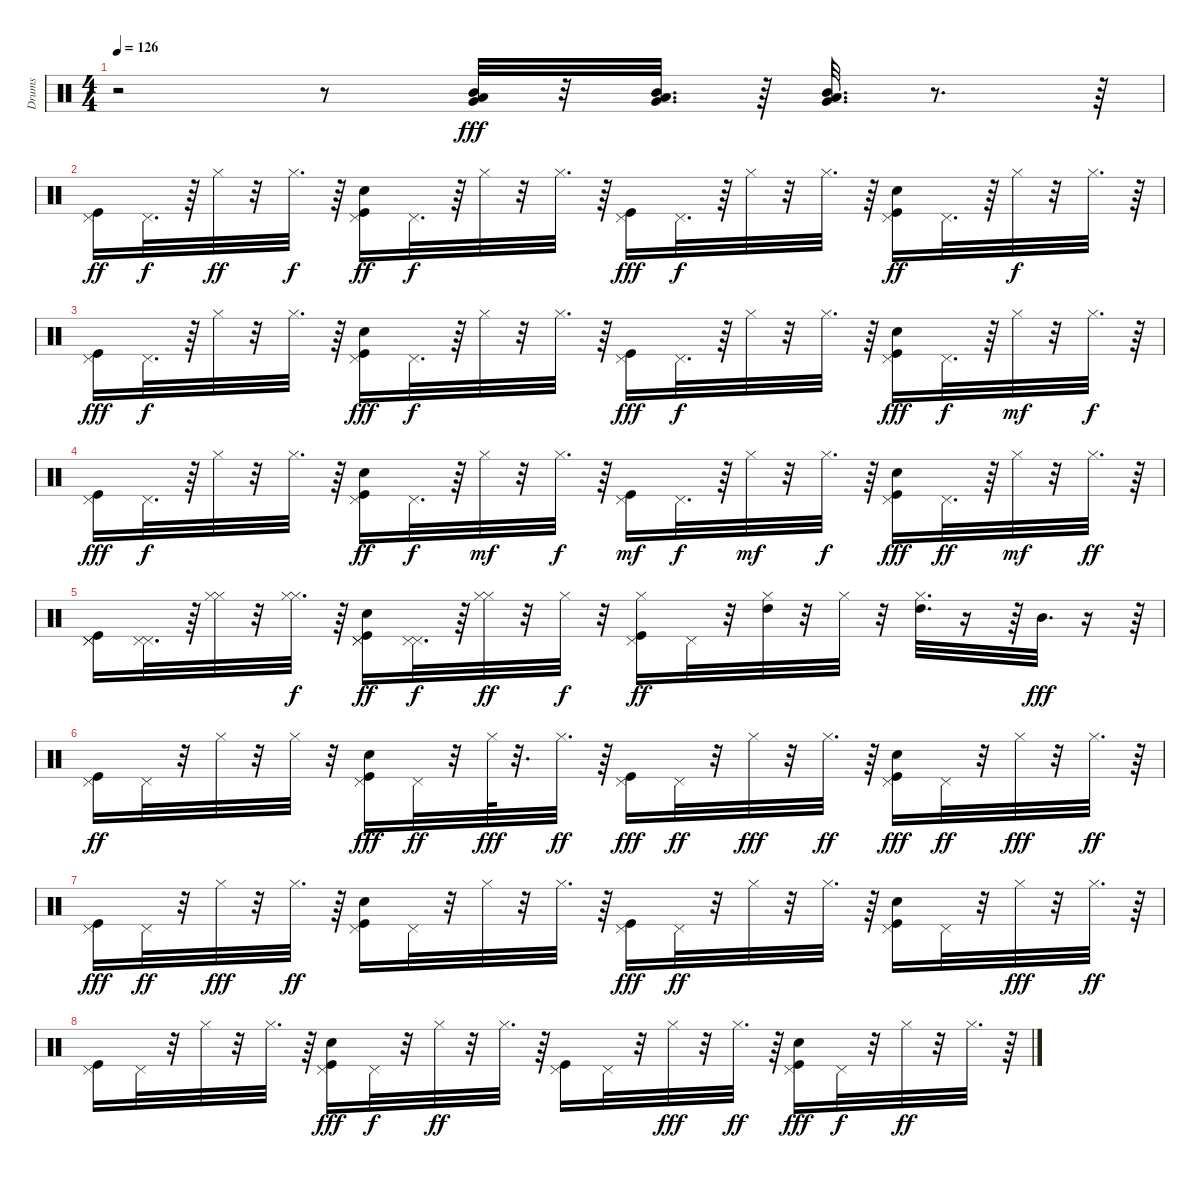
\track ("Drums" "Drums") {instrument percussion}
\staff {score}
\articulation defaults
\ts (4 4)
\tempo 126
\clef neutral
\ks c
r.2{dy fff} r.8 ("Very Low Tom (hit)" "Low Tom (hit)" "Mid Tom (hit)").32 r.32 ("Low Tom (hit)" "Very Low Tom (hit)" "Mid Tom (hit)").32{d} r.64 ("Very Low Tom (hit)" "Low Tom (hit)" "Mid Tom (hit)").32{d} r.8{d} r.64 |
("Kick (hit)" "Pedal Hi-Hat (hit)").16{dy ff} "Pedal Hi-Hat (hit)".32{d dy f} r.64 "Hi-Hat (closed)".32{dy ff} r.32 "Hi-Hat (closed)".32{d dy f} r.64 ("Kick (hit)" "Snare (hit) 2" "Pedal Hi-Hat (hit)").16{dy ff} "Pedal Hi-Hat (hit)".32{d dy f} r.64 "Hi-Hat (closed)".32 r.32 "Hi-Hat (closed)".32{d} r.64 ("Kick (hit)" "Pedal Hi-Hat (hit)").16{dy fff} "Pedal Hi-Hat (hit)".32{d dy f} r.64 "Hi-Hat (closed)".32 r.32 "Hi-Hat (closed)".32{d} r.64 ("Kick (hit)" "Snare (hit) 2" "Pedal Hi-Hat (hit)").16{dy ff} "Pedal Hi-Hat (hit)".32{d} r.64 "Hi-Hat (closed)".32{dy f} r.32 "Hi-Hat (closed)".32{d} r.64 |
("Kick (hit)" "Pedal Hi-Hat (hit)").16{dy fff} "Pedal Hi-Hat (hit)".32{d dy f} r.64 "Hi-Hat (closed)".32 r.32 "Hi-Hat (closed)".32{d} r.64 ("Snare (hit) 2" "Kick (hit)" "Pedal Hi-Hat (hit)").16{dy fff} "Pedal Hi-Hat (hit)".32{d dy f} r.64 "Hi-Hat (closed)".32 r.32 "Hi-Hat (closed)".32{d} r.64 ("Kick (hit)" "Pedal Hi-Hat (hit)").16{dy fff} "Pedal Hi-Hat (hit)".32{d dy f} r.64 "Hi-Hat (closed)".32 r.32 "Hi-Hat (closed)".32{d} r.64 ("Snare (hit) 2" "Kick (hit)" "Pedal Hi-Hat (hit)").16{dy fff} "Pedal Hi-Hat (hit)".32{d dy f} r.64 "Hi-Hat (closed)".32{dy mf} r.32 "Hi-Hat (closed)".32{d dy f} r.64 |
("Kick (hit)" "Pedal Hi-Hat (hit)").16{dy fff} "Pedal Hi-Hat (hit)".32{d dy f} r.64 "Hi-Hat (closed)".32 r.32 "Hi-Hat (closed)".32{d} r.64 ("Kick (hit)" "Snare (hit) 2" "Pedal Hi-Hat (hit)").16{dy ff} "Pedal Hi-Hat (hit)".32{d dy f} r.64 "Hi-Hat (closed)".32{dy mf} r.32 "Hi-Hat (closed)".32{d dy f} r.64 ("Kick (hit)" "Pedal Hi-Hat (hit)").16{dy mf} "Pedal Hi-Hat (hit)".32{d dy f} r.64 "Hi-Hat (closed)".32{dy mf} r.32 "Hi-Hat (closed)".32{d dy f} r.64 ("Snare (hit) 2" "Kick (hit)" "Pedal Hi-Hat (hit)").16{dy fff} "Pedal Hi-Hat (hit)".32{d dy ff} r.64 "Hi-Hat (closed)".32{dy mf} r.32 "Hi-Hat (closed)".32{d dy ff} r.64 |
("Kick (hit)" "Pedal Hi-Hat (hit)" "Pedal Hi-Hat (hit)").16 ("Pedal Hi-Hat (hit)" "Pedal Hi-Hat (hit)").32{d} r.64 ("Hi-Hat (closed)" "Hi-Hat (closed)").32 r.32 ("Hi-Hat (closed)" "Hi-Hat (closed)").32{d dy f} r.64 ("Snare (hit) 2" "Kick (hit)" "Pedal Hi-Hat (hit)" "Pedal Hi-Hat (hit)").16{dy ff} ("Pedal Hi-Hat (hit)" "Pedal Hi-Hat (hit)").32{d dy f} r.64 ("Hi-Hat (closed)" "Hi-Hat (closed)").32{dy ff} r.32 "Hi-Hat (closed)".32{dy f} r.32 ("Kick (hit)" "Hi-Hat (closed)" "Pedal Hi-Hat (hit)").16{dy ff} "Pedal Hi-Hat (hit)".32 r.32 ("High Tom (hit)" "Hi-Hat (closed)").32 r.32 "Hi-Hat (closed)".32 r.32 ("High Tom (hit)" "Hi-Hat (closed)").32{d} r.16 r.64 "Mid Tom (hit)".32{d dy fff} r.16 r.64 |
("Kick (hit)" "Pedal Hi-Hat (hit)").16{dy ff} "Pedal Hi-Hat (hit)".32 r.32 "Hi-Hat (closed)".32 r.32 "Hi-Hat (closed)".32 r.32 ("Kick (hit)" "Snare (hit) 2" "Pedal Hi-Hat (hit)").16{dy fff} "Pedal Hi-Hat (hit)".32{dy ff} r.32 "Hi-Hat (closed)".64{dy fff} r.32{d} "Hi-Hat (closed)".32{d dy ff} r.64 ("Kick (hit)" "Pedal Hi-Hat (hit)").16{dy fff} "Pedal Hi-Hat (hit)".32{dy ff} r.32 "Hi-Hat (closed)".32{dy fff} r.32 "Hi-Hat (closed)".32{d dy ff} r.64 ("Kick (hit)" "Snare (hit) 2" "Pedal Hi-Hat (hit)").16{dy fff} "Pedal Hi-Hat (hit)".32{dy ff} r.32 "Hi-Hat (closed)".32{dy fff} r.32 "Hi-Hat (closed)".32{d dy ff} r.64 |
("Kick (hit)" "Pedal Hi-Hat (hit)").16{dy fff} "Pedal Hi-Hat (hit)".32{dy ff} r.32 "Hi-Hat (closed)".32{dy fff} r.32 "Hi-Hat (closed)".32{d dy ff} r.64 ("Kick (hit)" "Snare (hit) 2" "Pedal Hi-Hat (hit)").16 "Pedal Hi-Hat (hit)".32 r.32 "Hi-Hat (closed)".32 r.32 "Hi-Hat (closed)".32{d} r.64 ("Kick (hit)" "Pedal Hi-Hat (hit)").16{dy fff} "Pedal Hi-Hat (hit)".32{dy ff} r.32 "Hi-Hat (closed)".32 r.32 "Hi-Hat (closed)".32{d} r.64 ("Kick (hit)" "Snare (hit) 2" "Pedal Hi-Hat (hit)").16 "Pedal Hi-Hat (hit)".32 r.32 "Hi-Hat (closed)".32{dy fff} r.32 "Hi-Hat (closed)".32{d dy ff} r.64 |
("Kick (hit)" "Pedal Hi-Hat (hit)").16 "Pedal Hi-Hat (hit)".32 r.32 "Hi-Hat (closed)".32 r.32 "Hi-Hat (closed)".32{d} r.64 ("Kick (hit)" "Snare (hit) 2" "Pedal Hi-Hat (hit)").16{dy fff} "Pedal Hi-Hat (hit)".32{dy f} r.32 "Hi-Hat (closed)".32{dy ff} r.32 "Hi-Hat (closed)".32{d} r.64 ("Kick (hit)" "Pedal Hi-Hat (hit)").16 "Pedal Hi-Hat (hit)".32 r.32 "Hi-Hat (closed)".32{dy fff} r.32 "Hi-Hat (closed)".32{d dy ff} r.64 ("Snare (hit) 2" "Kick (hit)" "Pedal Hi-Hat (hit)").16{dy fff} "Pedal Hi-Hat (hit)".32{dy f} r.32 "Hi-Hat (closed)".32{dy ff} r.32 "Hi-Hat (closed)".32{d} r.64
